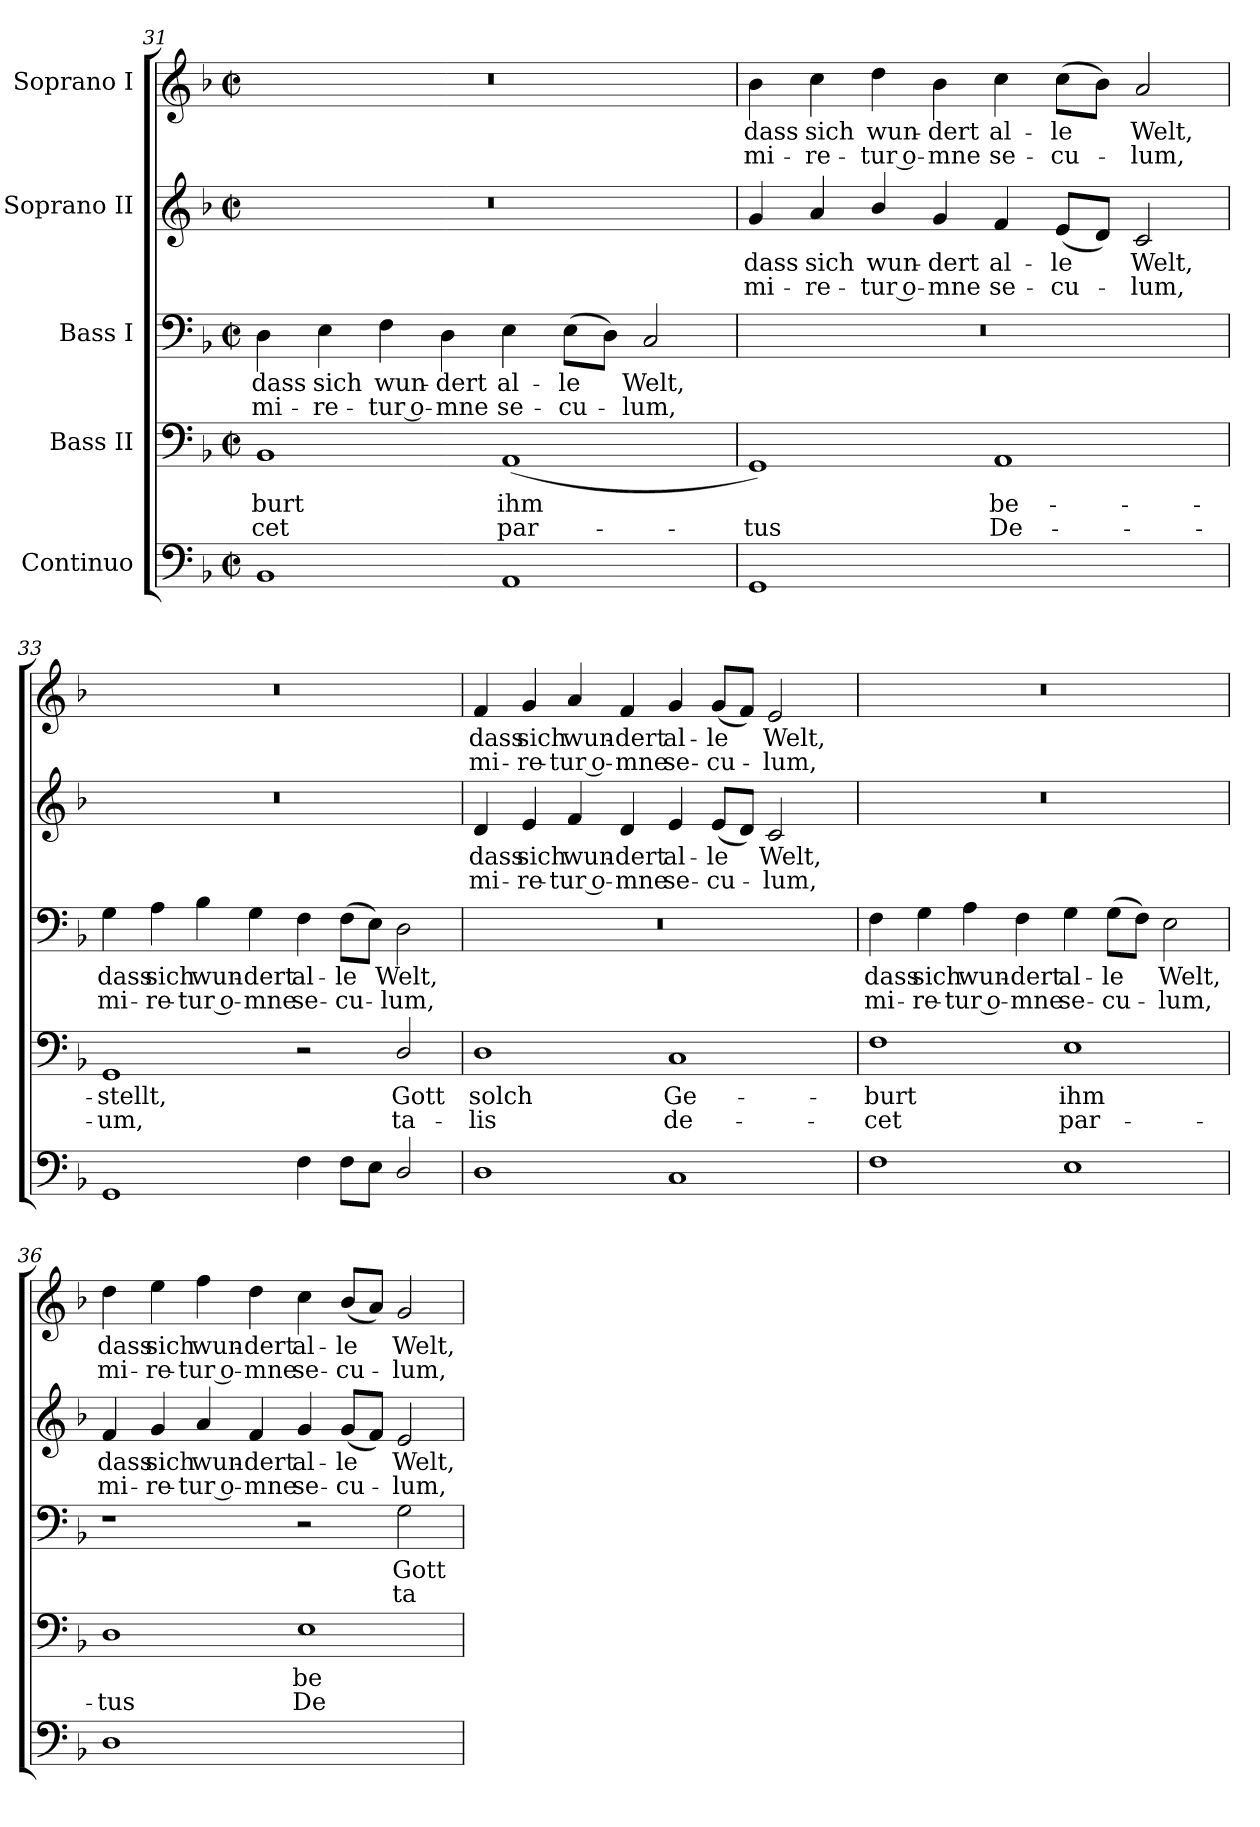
**kern	**text	**kern	**text	**text	**kern	**text	**text	**kern	**text	**text	**kern	**text	**text
*part5	*part5	*part4	*part4	*part4	*part3	*part3	*part3	*part2	*part2	*part2	*part1	*part1	*part1
*staff5	*staff5	*staff4	*staff4	*staff4	*staff3	*staff3	*staff3	*staff2	*staff2	*staff2	*staff1	*staff1	*staff1
*I"Continuo	*	*I"Bass II	*	*	*I"Bass I	*	*	*I"Soprano II	*	*	*I"Soprano I	*	*
*clefF4	*	*clefF4	*	*	*clefF4	*	*	*clefG2	*	*	*clefG2	*	*
*k[b-]	*	*k[b-]	*	*	*k[b-]	*	*	*k[b-]	*	*	*k[b-]	*	*
*F:	*	*F:	*	*	*F:	*	*	*F:	*	*	*F:	*	*
*M4/2	*	*M4/2	*	*	*M4/2	*	*	*M4/2	*	*	*M4/2	*	*
*met(c|)	*	*met(c|)	*	*	*met(c|)	*	*	*met(c|)	*	*	*met(c|)	*	*
=31	=31	=31	=31	=31	=31	=31	=31	=31	=31	=31	=31	=31	=31
!	!	!	!LO:LY:b	!LO:LY:b	!	!LO:LY:b	!LO:LY:b	!	!	!	!	!	!
1BB-	.	1BB-	-burt	cet	4D	dass	mi-	0r	.	.	0r	.	.
!	!	!	!	!	!	!LO:LY:b	!LO:LY:b	!	!	!	!	!	!
.	.	.	.	.	4E	-sich	re-	.	.	.	.	.	.
!	!	!	!	!	!	!LO:LY:b	!LO:LY:b	!	!	!	!	!	!
.	.	.	.	.	4F	-wun-	-tur o-	.	.	.	.	.	.
!	!	!	!	!	!	!LO:LY:b	!LO:LY:b	!	!	!	!	!	!
.	.	.	.	.	4D	-dert	mne	.	.	.	.	.	.
!	!	!	!LO:LY:b	!LO:LY:b	!	!LO:LY:b	!LO:LY:b	!	!	!	!	!	!
1AA	.	(<1AA	ihm	par-	4E	al-	-se-	.	.	.	.	.	.
!	!	!	!	!	!	!LO:LY:b	!LO:LY:b	!	!	!	!	!	!
.	.	.	.	.	(>8EL	-le	cu-	.	.	.	.	.	.
.	.	.	.	.	8DJ)	.	.	.	.	.	.	.	.
!	!	!	!	!	!	!LO:LY:b	!LO:LY:b	!	!	!	!	!	!
.	.	.	.	.	2C	Welt,	lum,	.	.	.	.	.	.
=32	=32	=32	=32	=32	=32	=32	=32	=32	=32	=32	=32	=32	=32
!	!	!	!	!LO:LY:b	!	!	!	!	!LO:LY:b	!LO:LY:b	!	!LO:LY:b	!LO:LY:b
1GG	.	1GG)	.	-tus	0r	.	.	4g	dass	mi-	4b-	dass	mi-
!	!	!	!	!	!	!	!	!	!LO:LY:b	!LO:LY:b	!	!LO:LY:b	!LO:LY:b
.	.	.	.	.	.	.	.	4a	-sich	re-	4cc	-sich	re-
!	!	!	!	!	!	!	!	!	!LO:LY:b	!LO:LY:b	!	!LO:LY:b	!LO:LY:b
.	.	.	.	.	.	.	.	4b-/	-wun-	-tur o-	4dd	-wun-	-tur o-
!	!	!	!	!	!	!	!	!	!LO:LY:b	!LO:LY:b	!	!LO:LY:b	!LO:LY:b
.	.	.	.	.	.	.	.	4g	-dert	mne	4b-	-dert	mne
!	!LO:LY:b	!	!LO:LY:b	!LO:LY:b	!	!	!	!	!LO:LY:b	!LO:LY:b	!	!LO:LY:b	!LO:LY:b
[2AAyy	6	1AA	be-	-De-	.	.	.	4f	al-	-se-	4cc	al-	-se-
!	!	!	!	!	!	!	!	!	!LO:LY:b	!LO:LY:b	!	!LO:LY:b	!LO:LY:b
.	.	.	.	.	.	.	.	(<8eL	-le	cu-	(>8ccL	-le	cu-
.	.	.	.	.	.	.	.	8dJ)	.	.	8b-J)	.	.
!	!LO:LY:b	!	!	!	!	!	!	!	!LO:LY:b	!LO:LY:b	!	!LO:LY:b	!LO:LY:b
2AAyy]	5	.	.	.	.	.	.	2c	Welt,	lum,	2a	Welt,	lum,
!!LO:LB:g=z
=33	=33	=33	=33	=33	=33	=33	=33	=33	=33	=33	=33	=33	=33
!	!	!	!LO:LY:b	!LO:LY:b	!	!LO:LY:b	!LO:LY:b	!	!	!	!	!	!
1GG	.	1GG	-stellt,	um,	4G	dass	mi-	0r	.	.	0r	.	.
!	!	!	!	!	!	!LO:LY:b	!LO:LY:b	!	!	!	!	!	!
.	.	.	.	.	4A	-sich	re-	.	.	.	.	.	.
!	!	!	!	!	!	!LO:LY:b	!LO:LY:b	!	!	!	!	!	!
.	.	.	.	.	4B-	-wun-	-tur o-	.	.	.	.	.	.
!	!	!	!	!	!	!LO:LY:b	!LO:LY:b	!	!	!	!	!	!
.	.	.	.	.	4G	-dert	mne	.	.	.	.	.	.
!	!	!	!	!	!	!LO:LY:b	!LO:LY:b	!	!	!	!	!	!
4F	.	2r	.	.	4F	al-	-se-	.	.	.	.	.	.
!	!	!	!	!	!	!LO:LY:b	!LO:LY:b	!	!	!	!	!	!
8FL	.	.	.	.	(>8FL	-le	cu-	.	.	.	.	.	.
8EJ	.	.	.	.	8EJ)	.	.	.	.	.	.	.	.
!	!	!	!LO:LY:b	!LO:LY:b	!	!LO:LY:b	!LO:LY:b	!	!	!	!	!	!
2D/	.	2D/	Gott	ta-	2D	Welt,	lum,	.	.	.	.	.	.
=34	=34	=34	=34	=34	=34	=34	=34	=34	=34	=34	=34	=34	=34
!	!	!	!LO:LY:b	!LO:LY:b	!	!	!	!	!LO:LY:b	!LO:LY:b	!	!LO:LY:b	!LO:LY:b
1D	.	1D	-solch	lis	0r	.	.	4d	dass	mi-	4f	dass	mi-
!	!	!	!	!	!	!	!	!	!LO:LY:b	!LO:LY:b	!	!LO:LY:b	!LO:LY:b
.	.	.	.	.	.	.	.	4e	-sich	re-	4g	-sich	re-
!	!	!	!	!	!	!	!	!	!LO:LY:b	!LO:LY:b	!	!LO:LY:b	!LO:LY:b
.	.	.	.	.	.	.	.	4f	-wun-	-tur o-	4a	-wun-	-tur o-
!	!	!	!	!	!	!	!	!	!LO:LY:b	!LO:LY:b	!	!LO:LY:b	!LO:LY:b
.	.	.	.	.	.	.	.	4d	-dert	mne	4f	-dert	mne
!	!	!	!LO:LY:b	!LO:LY:b	!	!	!	!	!LO:LY:b	!LO:LY:b	!	!LO:LY:b	!LO:LY:b
1C	.	1C	Ge-	-de-	.	.	.	4e	al-	-se-	4g	al-	-se-
!	!	!	!	!	!	!	!	!	!LO:LY:b	!LO:LY:b	!	!LO:LY:b	!LO:LY:b
.	.	.	.	.	.	.	.	(<8eL	-le	cu-	(<8gL	-le	cu-
.	.	.	.	.	.	.	.	8dJ)	.	.	8fJ)	.	.
!	!	!	!	!	!	!	!	!	!LO:LY:b	!LO:LY:b	!	!LO:LY:b	!LO:LY:b
.	.	.	.	.	.	.	.	2c	Welt,	lum,	2e	Welt,	lum,
=35	=35	=35	=35	=35	=35	=35	=35	=35	=35	=35	=35	=35	=35
!	!	!	!LO:LY:b	!LO:LY:b	!	!LO:LY:b	!LO:LY:b	!	!	!	!	!	!
1F	.	1F	-burt	cet	4F	dass	mi-	0r	.	.	0r	.	.
!	!	!	!	!	!	!LO:LY:b	!LO:LY:b	!	!	!	!	!	!
.	.	.	.	.	4G	-sich	re-	.	.	.	.	.	.
!	!	!	!	!	!	!LO:LY:b	!LO:LY:b	!	!	!	!	!	!
.	.	.	.	.	4A	-wun-	-tur o-	.	.	.	.	.	.
!	!	!	!	!	!	!LO:LY:b	!LO:LY:b	!	!	!	!	!	!
.	.	.	.	.	4F	-dert	mne	.	.	.	.	.	.
!	!	!	!LO:LY:b	!LO:LY:b	!	!LO:LY:b	!LO:LY:b	!	!	!	!	!	!
1E	.	1E	ihm	par-	4G	al-	-se-	.	.	.	.	.	.
!	!	!	!	!	!	!LO:LY:b	!LO:LY:b	!	!	!	!	!	!
.	.	.	.	.	(>8GL	-le	cu-	.	.	.	.	.	.
.	.	.	.	.	8FJ)	.	.	.	.	.	.	.	.
!	!	!	!	!	!	!LO:LY:b	!LO:LY:b	!	!	!	!	!	!
.	.	.	.	.	2E	Welt,	lum,	.	.	.	.	.	.
!!LO:LB:g=z
=36	=36	=36	=36	=36	=36	=36	=36	=36	=36	=36	=36	=36	=36
!	!	!	!	!LO:LY:b	!	!	!	!	!LO:LY:b	!LO:LY:b	!	!LO:LY:b	!LO:LY:b
1D	.	1D	.	-tus	1r	.	.	4f	dass	mi-	4dd	dass	mi-
!	!	!	!	!	!	!	!	!	!LO:LY:b	!LO:LY:b	!	!LO:LY:b	!LO:LY:b
.	.	.	.	.	.	.	.	4g	-sich	re-	4ee	-sich	re-
!	!	!	!	!	!	!	!	!	!LO:LY:b	!LO:LY:b	!	!LO:LY:b	!LO:LY:b
.	.	.	.	.	.	.	.	4a	-wun-	-tur o-	4ff	-wun-	-tur o-
!	!	!	!	!	!	!	!	!	!LO:LY:b	!LO:LY:b	!	!LO:LY:b	!LO:LY:b
.	.	.	.	.	.	.	.	4f	-dert	mne	4dd	-dert	mne
!	!LO:LY:b	!	!LO:LY:b	!LO:LY:b	!	!	!	!	!LO:LY:b	!LO:LY:b	!	!LO:LY:b	!LO:LY:b
[2Eyy	6	1E	be-	-De-	2r	.	.	4g	al-	-se-	4cc	al-	-se-
!	!	!	!	!	!	!	!	!	!LO:LY:b	!LO:LY:b	!	!LO:LY:b	!LO:LY:b
.	.	.	.	.	.	.	.	(<8gL	-le	cu-	(<8b-L	-le	cu-
.	.	.	.	.	.	.	.	8fJ)	.	.	8aJ)	.	.
!	!	!	!	!	!	!LO:LY:b	!LO:LY:b	!	!LO:LY:b	!LO:LY:b	!	!LO:LY:b	!LO:LY:b
2Eyy]	.	.	.	.	2G	Gott	ta-	2e	Welt,	lum,	2g	Welt,	lum,
=	=	=	=	=	=	=	=	=	=	=	=	=	=
*-	*-	*-	*-	*-	*-	*-	*-	*-	*-	*-	*-	*-	*-
